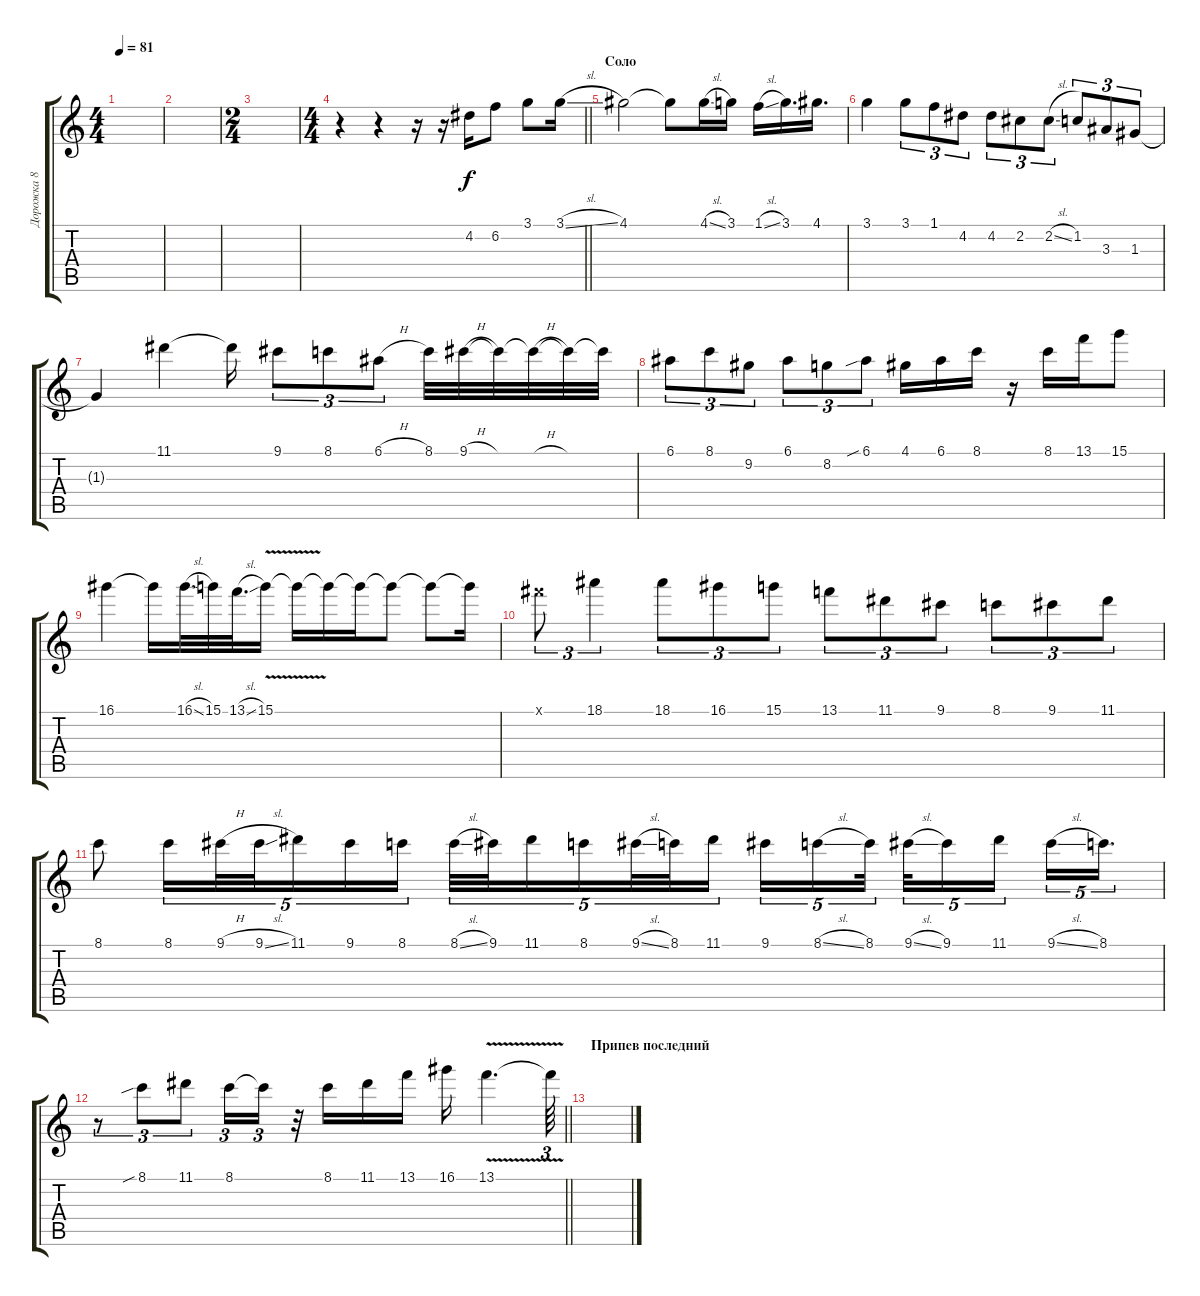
\track ("Дорожка 8" "Дорожка 8") {instrument overdrivenguitar}
\staff {score tabs}
\tuning (E4 B3 G3 D3 A2 E2) {hide}
\ts (4 4)
\tempo 81
\clef g2
\ks c
|
|
\ts (2 4)
|
\ts (4 4)
\barLineRight lightlight
r.4 r.4 r.16 r.16 4.2.16 6.2.8 3.1.8 3.1{sl}.16 |
\section ("" "Соло")
4.1.2 4.1{t}.8 4.1{sl}.16 3.1.16 1.1{sl}.16 3.1.16{d} 4.1.16{d} |
3.1.4 3.1.8{tu (3 2)} 1.1.8{tu (3 2)} 4.2.8{tu (3 2)} 4.2.8{tu (3 2)} 2.2.8{tu (3 2)} 2.2{sl}.8{tu (3 2)} 1.2.8{tu (3 2)} 3.3.8{tu (3 2)} 1.3.8{tu (3 2)} |
1.3{t}.4 11.1.4 11.1{t}.16 9.1.8{tu (3 2)} 8.1.8{tu (3 2)} 6.1{h}.8{tu (3 2)} 8.1.32 9.1{h}.32 9.1{t}.32 9.1{h t}.32 9.1{t}.32 9.1{t}.32 |
6.1.8{tu (3 2)} 8.1.8{tu (3 2)} 9.2.8{tu (3 2)} 6.1.8{tu (3 2)} 8.2.8{tu (3 2)} 6.1{sib}.8{tu (3 2)} 4.1.16 6.1.16 8.1.16 r.16 8.1.16 13.1.16 15.1.8 |
16.1.4 16.1{t}.16 16.1{sl}.32{d} 15.1.32 13.1{sl}.32{d} 15.1{v}.16 15.1{t}.16 15.1{t}.16 15.1{t}.16 15.1{t}.8 15.1{t}.8 15.1{t}.16 |
14.1{x}.8{tu (3 2)} 18.1.4{tu (3 2)} 18.1.8{tu (3 2)} 16.1.8{tu (3 2)} 15.1.8{tu (3 2)} 13.1.8{tu (3 2)} 11.1.8{tu (3 2)} 9.1.8{tu (3 2)} 8.1.8{tu (3 2)} 9.1.8{tu (3 2)} 11.1.8{tu (3 2)} |
8.1.8 8.1.16{tu (5 4)} 9.1{h}.32{tu (5 4)} 9.1{sl}.32{tu (5 4)} 11.1.16{tu (5 4)} 9.1.16{tu (5 4)} 8.1.16{tu (5 4) beam splitsecondary} 8.1{sl}.32{tu (5 4)} 9.1.32{tu (5 4)} 11.1.16{tu (5 4)} 8.1.16{tu (5 4)} 9.1{sl}.32{tu (5 4)} 8.1.32{tu (5 4)} 11.1.16{tu (5 4) beam splitsecondary} 9.1.16{tu (5 4)} 8.1{sl}.16{tu (5 4)} 8.1.32{tu (5 4)} 9.1{sl}.32{tu (5 4)} 9.1.16{tu (5 4)} 11.1.16{tu (5 4) beam splitsecondary} 9.1{sl}.16{tu (5 4)} 8.1.16{d tu (5 4)} |
\barLineRight lightlight
r.8{tu (3 2)} 8.1{sib}.8{tu (3 2)} 11.1.8{tu (3 2)} 8.1.16{tu (3 2)} 8.1{t}.16{tu (3 2)} r.32 8.1.16 11.1.16 13.1.16 16.1.16 13.1{v}.4{d} 13.1{t}.64{tu (3 2)} |
\section ("" "Припев последний")
